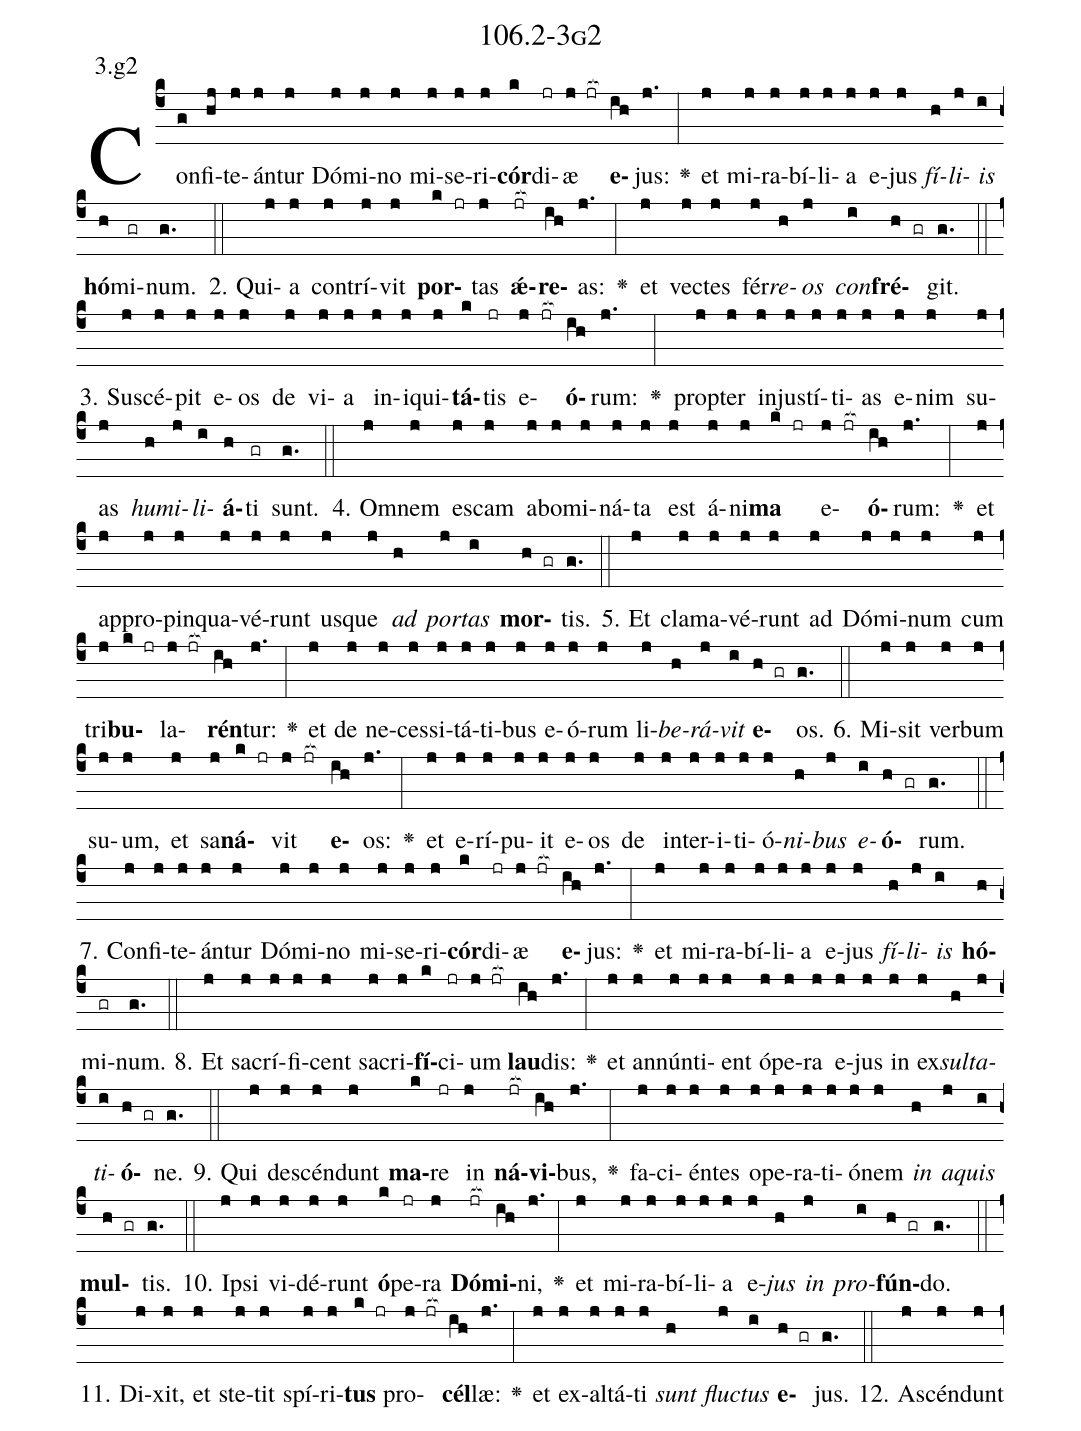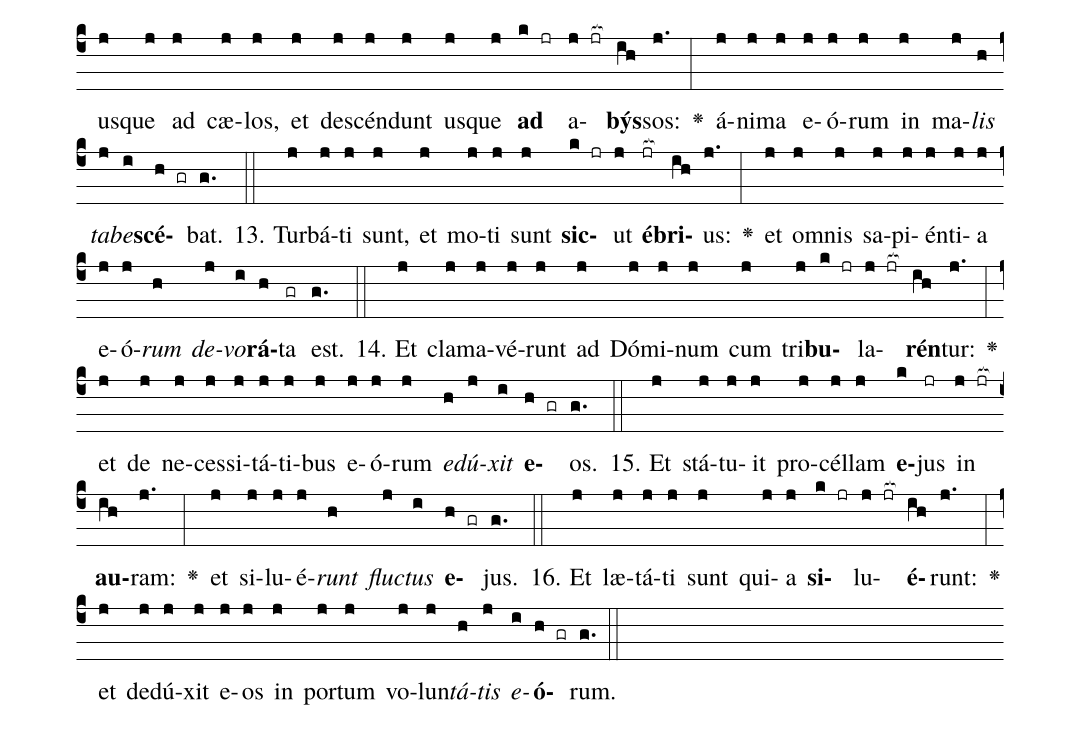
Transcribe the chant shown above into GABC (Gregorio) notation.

name: 106.2-3g2;
annotation: 3.g2;
%%
(c4)Con(g)fi(hj)te(j)án(j)tur(j) Dó(j)mi(j)no(j) mi(j)se(j)ri(j)<b>cór</b>(k)di(jr)æ(j jr[ocb:1{]) <b>e</b>(ih[ocb:0}])jus:(j.) <v>\greheightstar</v>(:) et(j) mi(j)ra(j)bí(j)li(j)a(j) e(j)jus(j) <i>fí</i>(h)<i>li</i>(j)<i>is</i>(i) <b>hó</b>(h)mi(gr)num.(g.) (::)
2. Qui(j)a(j) con(j)trí(j)vit(j) <b>por</b>(k jr)tas(j) <b>ǽ</b>(jr[ocb:1{])<b>re</b>(ih[ocb:0}])as:(j.) <v>\greheightstar</v>(:) et(j) vec(j)tes(j) fér(j)<i>re</i>(h)<i>os</i>(j) <i>con</i>(i)<b>fré</b>(h gr)git.(g.) (::)
3. Su(j)scé(j)pit(j) e(j)os(j) de(j) vi(j)a(j) in(j)i(j)qui(j)<b>tá</b>(k)tis(jr) e(j jr[ocb:1{])<b>ó</b>(ih[ocb:0}])rum:(j.) <v>\greheightstar</v>(:) prop(j)ter(j) in(j)jus(j)tí(j)ti(j)as(j) e(j)nim(j) su(j)as(j) <i>hu</i>(h)<i>mi</i>(j)<i>li</i>(i)<b>á</b>(h)ti(gr) sunt.(g.) (::)
4. Om(j)nem(j) es(j)cam(j) ab(j)o(j)mi(j)ná(j)ta(j) est(j) á(j)ni(j)<b>ma</b>(k jr) e(j jr[ocb:1{])<b>ó</b>(ih[ocb:0}])rum:(j.) <v>\greheightstar</v>(:) et(j) ap(j)pro(j)pin(j)qua(j)vé(j)runt(j) us(j)que(j) <i>ad</i>(h) <i>por</i>(j)<i>tas</i>(i) <b>mor</b>(h gr)tis.(g.) (::)
5. Et(j) cla(j)ma(j)vé(j)runt(j) ad(j) Dó(j)mi(j)num(j) cum(j) tri(j)<b>bu</b>(k jr)la(j jr[ocb:1{])<b>rén</b>(ih[ocb:0}])tur:(j.) <v>\greheightstar</v>(:) et(j) de(j) ne(j)ces(j)si(j)tá(j)ti(j)bus(j) e(j)ó(j)rum(j) li(j)<i>be</i>(h)<i>rá</i>(j)<i>vit</i>(i) <b>e</b>(h gr)os.(g.) (::)
6. Mi(j)sit(j) ver(j)bum(j) su(j)um,(j) et(j) sa(j)<b>ná</b>(k jr)vit(j jr[ocb:1{]) <b>e</b>(ih[ocb:0}])os:(j.) <v>\greheightstar</v>(:) et(j) e(j)rí(j)pu(j)it(j) e(j)os(j) de(j) in(j)ter(j)i(j)ti(j)ó(j)<i>ni</i>(h)<i>bus</i>(j) <i>e</i>(i)<b>ó</b>(h gr)rum.(g.) (::)
7. Con(j)fi(j)te(j)án(j)tur(j) Dó(j)mi(j)no(j) mi(j)se(j)ri(j)<b>cór</b>(k)di(jr)æ(j jr[ocb:1{]) <b>e</b>(ih[ocb:0}])jus:(j.) <v>\greheightstar</v>(:) et(j) mi(j)ra(j)bí(j)li(j)a(j) e(j)jus(j) <i>fí</i>(h)<i>li</i>(j)<i>is</i>(i) <b>hó</b>(h)mi(gr)num.(g.) (::)
8. Et(j) sa(j)crí(j)fi(j)cent(j) sa(j)cri(j)<b>fí</b>(k)ci(jr)um(j jr[ocb:1{]) <b>lau</b>(ih[ocb:0}])dis:(j.) <v>\greheightstar</v>(:) et(j) an(j)nún(j)ti(j)ent(j) ó(j)pe(j)ra(j) e(j)jus(j) in(j) ex(j)<i>sul</i>(h)<i>ta</i>(j)<i>ti</i>(i)<b>ó</b>(h gr)ne.(g.) (::)
9. Qui(j) de(j)scén(j)dunt(j) <b>ma</b>(k)re(jr) in(j) <b>ná</b>(jr[ocb:1{])<b>vi</b>(ih[ocb:0}])bus,(j.) <v>\greheightstar</v>(:) fa(j)ci(j)én(j)tes(j) o(j)pe(j)ra(j)ti(j)ó(j)nem(j) <i>in</i>(h) <i>a</i>(j)<i>quis</i>(i) <b>mul</b>(h gr)tis.(g.) (::)
10. Ip(j)si(j) vi(j)dé(j)runt(j) <b>ó</b>(k)pe(jr)ra(j) <b>Dó</b>(jr[ocb:1{])<b>mi</b>(ih[ocb:0}])ni,(j.) <v>\greheightstar</v>(:) et(j) mi(j)ra(j)bí(j)li(j)a(j) e(j)<i>jus</i>(h) <i>in</i>(j) <i>pro</i>(i)<b>fún</b>(h gr)do.(g.) (::)
11. Di(j)xit,(j) et(j) ste(j)tit(j) spí(j)ri(j)<b>tus</b>(k jr) pro(j jr[ocb:1{])<b>cél</b>(ih[ocb:0}])læ:(j.) <v>\greheightstar</v>(:) et(j) ex(j)al(j)tá(j)ti(j) <i>sunt</i>(h) <i>fluc</i>(j)<i>tus</i>(i) <b>e</b>(h gr)jus.(g.) (::)
12. A(j)scén(j)dunt(j) us(j)que(j) ad(j) cæ(j)los,(j) et(j) de(j)scén(j)dunt(j) us(j)que(j) <b>ad</b>(k jr) a(j jr[ocb:1{])<b>býs</b>(ih[ocb:0}])sos:(j.) <v>\greheightstar</v>(:) á(j)ni(j)ma(j) e(j)ó(j)rum(j) in(j) ma(j)<i>lis</i>(h) <i>ta</i>(j)<i>be</i>(i)<b>scé</b>(h gr)bat.(g.) (::)
13. Tur(j)bá(j)ti(j) sunt,(j) et(j) mo(j)ti(j) sunt(j) <b>sic</b>(k jr)ut(j) <b>é</b>(jr[ocb:1{])<b>bri</b>(ih[ocb:0}])us:(j.) <v>\greheightstar</v>(:) et(j) om(j)nis(j) sa(j)pi(j)én(j)ti(j)a(j) e(j)ó(j)<i>rum</i>(h) <i>de</i>(j)<i>vo</i>(i)<b>rá</b>(h)ta(gr) est.(g.) (::)
14. Et(j) cla(j)ma(j)vé(j)runt(j) ad(j) Dó(j)mi(j)num(j) cum(j) tri(j)<b>bu</b>(k jr)la(j jr[ocb:1{])<b>rén</b>(ih[ocb:0}])tur:(j.) <v>\greheightstar</v>(:) et(j) de(j) ne(j)ces(j)si(j)tá(j)ti(j)bus(j) e(j)ó(j)rum(j) <i>e</i>(h)<i>dú</i>(j)<i>xit</i>(i) <b>e</b>(h gr)os.(g.) (::)
15. Et(j) stá(j)tu(j)it(j) pro(j)cél(j)lam(j) <b>e</b>(k)jus(jr) in(j jr[ocb:1{]) <b>au</b>(ih[ocb:0}])ram:(j.) <v>\greheightstar</v>(:) et(j) si(j)lu(j)é(j)<i>runt</i>(h) <i>fluc</i>(j)<i>tus</i>(i) <b>e</b>(h gr)jus.(g.) (::)
16. Et(j) læ(j)tá(j)ti(j) sunt(j) qui(j)a(j) <b>si</b>(k jr)lu(j jr[ocb:1{])<b>é</b>(ih[ocb:0}])runt:(j.) <v>\greheightstar</v>(:) et(j) de(j)dú(j)xit(j) e(j)os(j) in(j) por(j)tum(j) vo(j)lun(j)<i>tá</i>(h)<i>tis</i>(j) <i>e</i>(i)<b>ó</b>(h gr)rum.(g.) (::)
